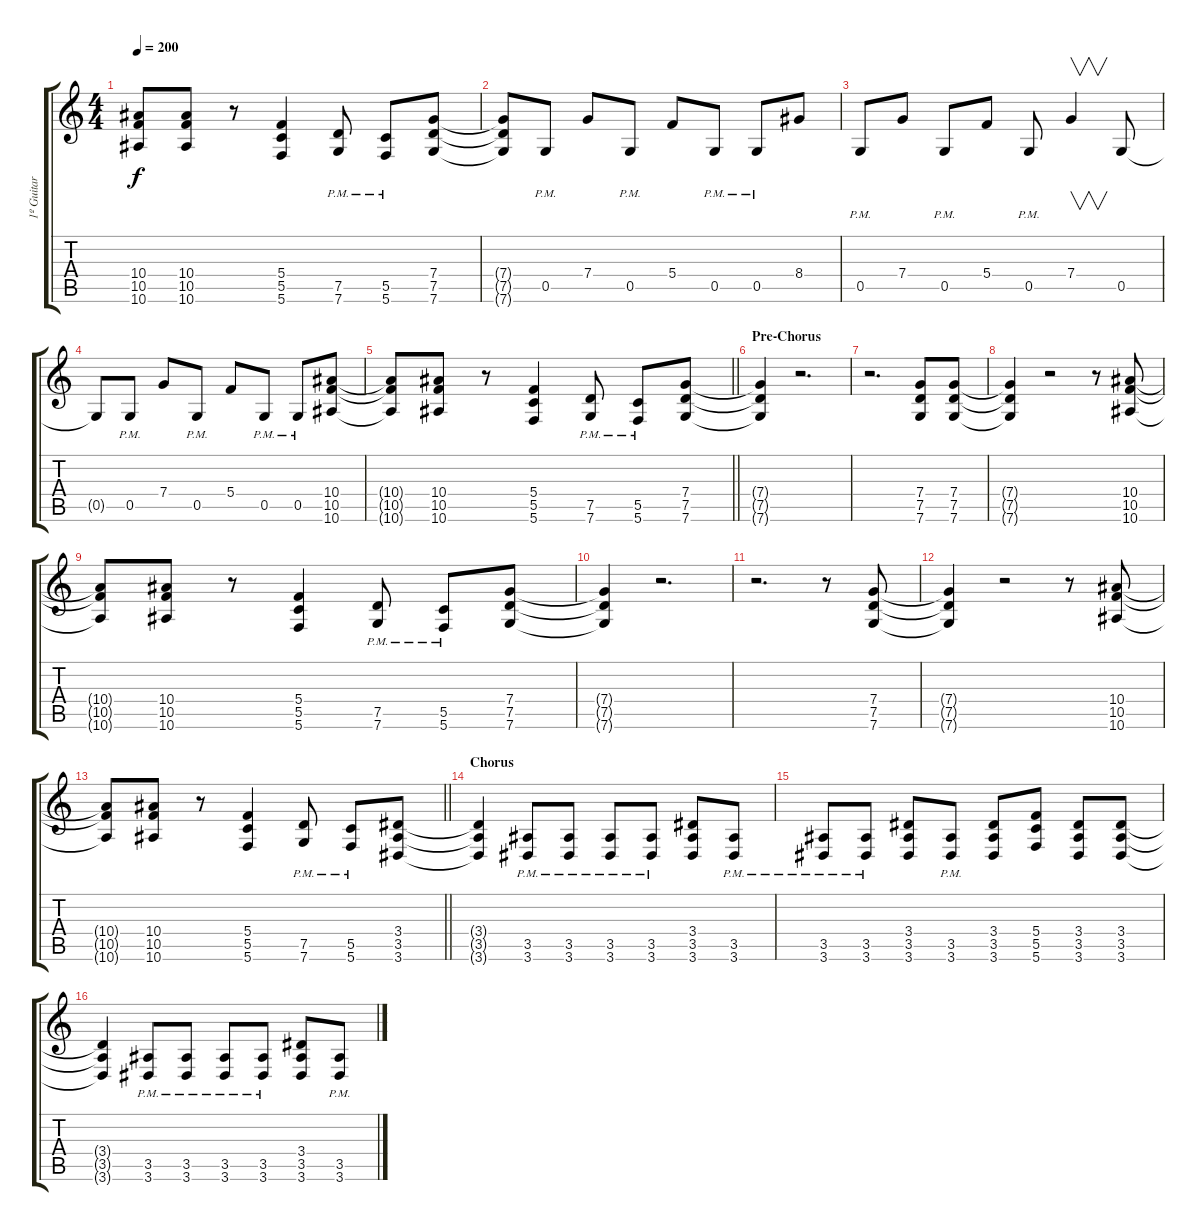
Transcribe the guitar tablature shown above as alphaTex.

\track ("1º Guitar" "1º Guitar") {instrument distortionguitar}
\staff {score tabs}
\tuning (D4 A3 F3 C3 G2 C2) {hide}
\ts (4 4)
\tempo 200
\clef g2
\ks c
(10.4{t} 10.5{t} 10.6{t}).8{dy f} (10.4 10.5 10.6).8 r.8 (5.4 5.5 5.6).4 (7.5{pm} 7.6{pm}).8 (5.5{pm} 5.6{pm}).8 (7.4 7.5 7.6).8 |
(7.4{t} 7.5{t} 7.6{t}).8 0.5{pm}.8 7.4.8 0.5{pm}.8 5.4.8 0.5{pm}.8 0.5{pm}.8 8.4.8 |
0.5{pm}.8 7.4.8 0.5{pm}.8 5.4.8 0.5{pm}.8 7.4.4{v} 0.5.8 |
0.5{t}.8 0.5{pm}.8 7.4.8 0.5{pm}.8 5.4.8 0.5{pm}.8 0.5{pm}.8 (10.4 10.5 10.6).8 |
\barLineRight lightlight
(10.4{t} 10.5{t} 10.6{t}).8 (10.4 10.5 10.6).8 r.8 (5.4 5.5 5.6).4 (7.5{pm} 7.6{pm}).8 (5.5{pm} 5.6{pm}).8 (7.4 7.5 7.6).8 |
\section ("" "Pre-Chorus")
(7.4{t} 7.5{t} 7.6{t}).4 r.2{d} |
r.2{d} (7.4 7.5 7.6).8 (7.4 7.5 7.6).8 |
(7.4{t} 7.5{t} 7.6{t}).4 r.2 r.8 (10.4 10.5 10.6).8 |
(10.4{t} 10.5{t} 10.6{t}).8 (10.4 10.5 10.6).8 r.8 (5.4 5.5 5.6).4 (7.5{pm} 7.6{pm}).8 (5.5{pm} 5.6{pm}).8 (7.4 7.5 7.6).8 |
(7.4{t} 7.5{t} 7.6{t}).4 r.2{d} |
r.2{d} r.8 (7.4 7.5 7.6).8 |
(7.4{t} 7.5{t} 7.6{t}).4 r.2 r.8 (10.4 10.5 10.6).8 |
\barLineRight lightlight
(10.4{t} 10.5{t} 10.6{t}).8 (10.4 10.5 10.6).8 r.8 (5.4 5.5 5.6).4 (7.5{pm} 7.6{pm}).8 (5.5{pm} 5.6{pm}).8 (3.4 3.5 3.6).8 |
\section ("" "Chorus")
(3.4{t} 3.5{t} 3.6{t}).4 (3.5{pm} 3.6{pm}).8 (3.5{pm} 3.6{pm}).8 (3.5{pm} 3.6{pm}).8 (3.5{pm} 3.6{pm}).8 (3.4 3.5 3.6).8 (3.5{pm} 3.6{pm}).8 |
(3.5{pm} 3.6{pm}).8 (3.5{pm} 3.6{pm}).8 (3.4 3.5 3.6).8 (3.5{pm} 3.6{pm}).8 (3.4 3.5 3.6).8 (5.4 5.5 5.6).8 (3.4 3.5 3.6).8 (3.4 3.5 3.6).8 |
(3.4{t} 3.5{t} 3.6{t}).4 (3.5{pm} 3.6{pm}).8 (3.5{pm} 3.6{pm}).8 (3.5{pm} 3.6{pm}).8 (3.5{pm} 3.6{pm}).8 (3.4 3.5 3.6).8 (3.5{pm} 3.6{pm}).8
